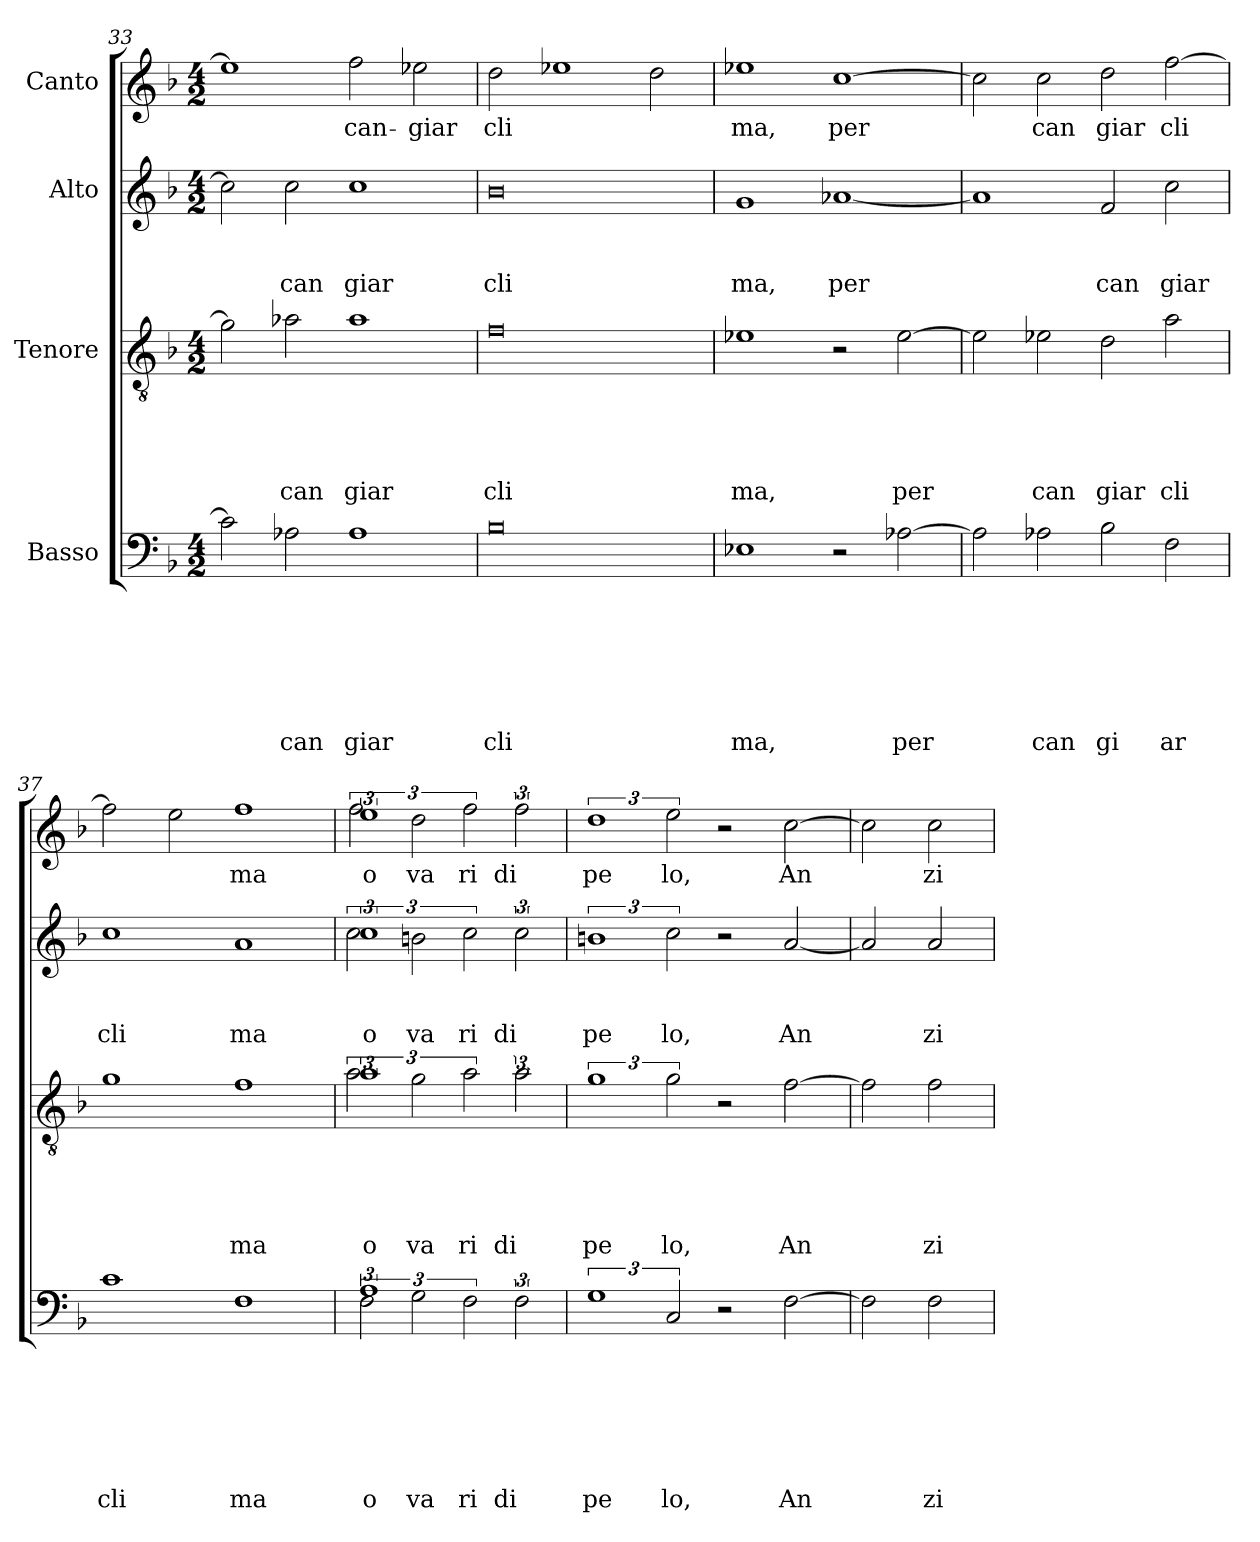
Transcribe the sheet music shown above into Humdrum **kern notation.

**kern	**text	**text	**text	**text	**text	**text	**text	**kern	**text	**text	**text	**text	**text	**kern	**text	**text	**text	**kern	**text
*part4	*part4	*part4	*part4	*part4	*part4	*part4	*part4	*part3	*part3	*part3	*part3	*part3	*part3	*part2	*part2	*part2	*part2	*part1	*part1
*staff4	*staff4	*staff4	*staff4	*staff4	*staff4	*staff4	*staff4	*staff3	*staff3	*staff3	*staff3	*staff3	*staff3	*staff2	*staff2	*staff2	*staff2	*staff1	*staff1
*I"Basso	*	*	*	*	*	*	*	*I"Tenore	*	*	*	*	*	*I"Alto	*	*	*	*I"Canto	*
*clefF4	*	*	*	*	*	*	*	*clefGv2	*	*	*	*	*	*clefG2	*	*	*	*clefG2	*
*k[b-]	*	*	*	*	*	*	*	*k[b-]	*	*	*	*	*	*k[b-]	*	*	*	*k[b-]	*
*F:	*	*	*	*	*	*	*	*F:	*	*	*	*	*	*F:	*	*	*	*F:	*
*M4/2	*	*	*	*	*	*	*	*M4/2	*	*	*	*	*	*M4/2	*	*	*	*M4/2	*
=33	=33	=33	=33	=33	=33	=33	=33	=33	=33	=33	=33	=33	=33	=33	=33	=33	=33	=33	=33
2c\]	.	.	.	.	.	.	.	2g\]	.	.	.	.	.	2cc\]	.	.	.	1ee-]	.
!	!	!	!	!	!	!	!LO:LY:b	!	!	!	!	!	!LO:LY:b	!	!	!	!LO:LY:b	!	!
2A-X\	.	.	.	.	.	.	can	2a-X\	.	.	.	.	can	2cc\	.	.	can	.	.
!	!	!	!	!	!	!	!LO:LY:b	!	!	!	!	!	!LO:LY:b	!	!	!	!LO:LY:b	!	!LO:LY:b
1A-	.	.	.	.	.	.	giar	1a-	.	.	.	.	giar	1cc	.	.	giar	2ff\	can-
!	!	!	!	!	!	!	!	!	!	!	!	!	!	!	!	!	!	!	!LO:LY:b
.	.	.	.	.	.	.	.	.	.	.	.	.	.	.	.	.	.	2ee-X\	-giar
!!LO:PB:g=z
=34	=34	=34	=34	=34	=34	=34	=34	=34	=34	=34	=34	=34	=34	=34	=34	=34	=34	=34	=34
!	!	!	!	!	!	!	!LO:LY:b	!	!	!	!	!	!LO:LY:b	!	!	!	!LO:LY:b	!	!LO:LY:b
0B-	.	.	.	.	.	.	cli	0f	.	.	.	.	cli	0b-	.	.	cli	2dd\	cli
.	.	.	.	.	.	.	.	.	.	.	.	.	.	.	.	.	.	1ee-X	.
.	.	.	.	.	.	.	.	.	.	.	.	.	.	.	.	.	.	2dd\	.
=35	=35	=35	=35	=35	=35	=35	=35	=35	=35	=35	=35	=35	=35	=35	=35	=35	=35	=35	=35
!	!	!	!	!	!	!	!LO:LY:b	!	!	!	!	!	!LO:LY:b	!	!	!	!LO:LY:b	!	!LO:LY:b
1E-X	.	.	.	.	.	.	ma,	1e-X	.	.	.	.	ma,	1g	.	.	ma,	1ee-X	ma,
!	!	!	!	!	!	!	!	!	!	!	!	!	!	!	!	!	!LO:LY:b	!	!LO:LY:b
2r	.	.	.	.	.	.	.	2r	.	.	.	.	.	[<1a-X	.	.	per	[>1cc	per
!	!	!	!	!	!	!	!LO:LY:b	!	!	!	!	!	!LO:LY:b	!	!	!	!	!	!
[>2A-X\	.	.	.	.	.	.	per	[>2e-\	.	.	.	.	per	.	.	.	.	.	.
=36	=36	=36	=36	=36	=36	=36	=36	=36	=36	=36	=36	=36	=36	=36	=36	=36	=36	=36	=36
2A-\]	.	.	.	.	.	.	.	2e-\]	.	.	.	.	.	1a-]	.	.	.	2cc\]	.
!	!	!	!	!	!	!	!LO:LY:b	!	!	!	!	!	!LO:LY:b	!	!	!	!	!	!LO:LY:b
2A-X\	.	.	.	.	.	.	can	2e-X\	.	.	.	.	can	.	.	.	.	2cc\	can
!	!	!	!	!	!	!	!LO:LY:b	!	!	!	!	!	!LO:LY:b	!	!	!	!LO:LY:b	!	!LO:LY:b
2B-\	.	.	.	.	.	.	gi	2d\	.	.	.	.	giar	2f/	.	.	can	2dd\	giar
!	!	!	!	!	!	!	!LO:LY:b	!	!	!	!	!	!LO:LY:b	!	!	!	!LO:LY:b	!	!LO:LY:b
2F\	.	.	.	.	.	.	ar	2a\	.	.	.	.	cli	2cc\	.	.	giar	[>2ff\	cli
=37	=37	=37	=37	=37	=37	=37	=37	=37	=37	=37	=37	=37	=37	=37	=37	=37	=37	=37	=37
!	!	!	!	!	!	!	!LO:LY:b	!	!	!	!	!	!	!	!	!	!LO:LY:b	!	!
1c	.	.	.	.	.	.	cli	1g	.	.	.	.	.	1cc	.	.	cli	2ff\]	.
.	.	.	.	.	.	.	.	.	.	.	.	.	.	.	.	.	.	2ee\	.
!	!	!	!	!	!	!	!LO:LY:b	!	!	!	!	!	!LO:LY:b	!	!	!	!LO:LY:b	!	!LO:LY:b
1F	.	.	.	.	.	.	ma	1f	.	.	.	.	ma	1a	.	.	ma	1ff	ma
=38	=38	=38	=38	=38	=38	=38	=38	=38	=38	=38	=38	=38	=38	=38	=38	=38	=38	=38	=38
!	!	!	!	!	!	!	!LO:LY:b	!	!	!	!	!	!	!	!	!	!	!	!
*^	*	*	*	*	*	*	*	*	*	*	*	*	*	*	*	*	*	*	*
!	!	!	!	!	!	!	!	!LO:LY:b	!	!	!	!	!	!LO:LY:b	!	!	!	!	!	!
*	*	*	*	*	*	*	*	*	*^	*	*	*	*	*	*	*	*	*	*	*
!	!	!	!	!	!	!	!	!	!	!	!	!	!	!	!LO:LY:b	!	!	!	!LO:LY:b	!	!
*	*	*	*	*	*	*	*	*	*	*	*	*	*	*	*	*^	*	*	*	*	*
!	!	!	!	!	!	!	!	!	!	!	!	!	!	!	!	!	!	!	!	!LO:LY:b	!	!LO:LY:b
*	*	*	*	*	*	*	*	*	*	*	*	*	*	*	*	*	*	*	*	*	*^	*
!	!	!	!	!	!	!	!	!	!	!	!	!	!	!	!	!	!	!	!	!	!	!	!LO:LY:b
3%2A	3F\	.	.	.	.	.	.	o	3%2a	3a\	.	.	.	.	o	3%2cc	3cc\	.	.	o	3%2ee	3ff\	o
!	!	!	!	!	!	!	!	!LO:LY:b	!	!	!	!	!	!	!LO:LY:b	!	!	!	!	!LO:LY:b	!	!	!LO:LY:b
.	3G\	.	.	.	.	.	.	va	.	3g\	.	.	.	.	va	.	3bn\	.	.	va	.	3dd\	va
!	!	!	!	!	!	!	!	!LO:LY:b	!	!	!	!	!	!	!LO:LY:b	!	!	!	!	!LO:LY:b	!	!	!LO:LY:b
3%2ryy	3F\	.	.	.	.	.	.	ri	3%2ryy	3a\	.	.	.	.	ri	3%2ryy	3cc\	.	.	ri	3%2ryy	3ff\	ri
!	!	!	!	!	!	!	!	!LO:LY:b	!	!	!	!	!	!	!LO:LY:b	!	!	!	!	!LO:LY:b	!	!	!LO:LY:b
.	3F\	.	.	.	.	.	.	di	.	3a\	.	.	.	.	di	.	3cc\	.	.	di	.	3ff\	di
=39	=39	=39	=39	=39	=39	=39	=39	=39	=39	=39	=39	=39	=39	=39	=39	=39	=39	=39	=39	=39	=39	=39	=39
!	!	!	!	!	!	!	!	!LO:LY:b	!	!	!	!	!	!	!LO:LY:b	!	!	!	!	!LO:LY:b	!	!	!LO:LY:b
*v	*v	*	*	*	*	*	*	*	*	*	*	*	*	*	*	*v	*v	*	*	*	*v	*v	*
*	*	*	*	*	*	*	*	*v	*v	*	*	*	*	*	*	*	*	*	*	*
3%2G	.	.	.	.	.	.	pe	3%2g	.	.	.	.	pe	3%2bn	.	.	pe	3%2dd	pe
!	!	!	!	!	!	!	!LO:LY:b	!	!	!	!	!	!LO:LY:b	!	!	!	!LO:LY:b	!	!LO:LY:b
3C/	.	.	.	.	.	.	lo,	3g\	.	.	.	.	lo,	3cc\	.	.	lo,	3ee\	lo,
2r	.	.	.	.	.	.	.	2r	.	.	.	.	.	2r	.	.	.	2r	.
!	!	!	!	!	!	!	!LO:LY:b	!	!	!	!	!	!LO:LY:b	!	!	!	!LO:LY:b	!	!LO:LY:b
[>2F\	.	.	.	.	.	.	An	[>2f\	.	.	.	.	An	[<2a/	.	.	An	[>2cc\	An
=40	=40	=40	=40	=40	=40	=40	=40	=40	=40	=40	=40	=40	=40	=40	=40	=40	=40	=40	=40
2F\]	.	.	.	.	.	.	.	2f\]	.	.	.	.	.	2a/]	.	.	.	2cc>\]	.
!	!	!	!	!	!	!	!LO:LY:b	!	!	!	!	!	!LO:LY:b	!	!	!	!LO:LY:b	!	!LO:LY:b
2F\	.	.	.	.	.	.	zi	2f\	.	.	.	.	zi	2a/	.	.	zi	2cc\	zi
=	=	=	=	=	=	=	=	=	=	=	=	=	=	=	=	=	=	=	=
*-	*-	*-	*-	*-	*-	*-	*-	*-	*-	*-	*-	*-	*-	*-	*-	*-	*-	*-	*-
